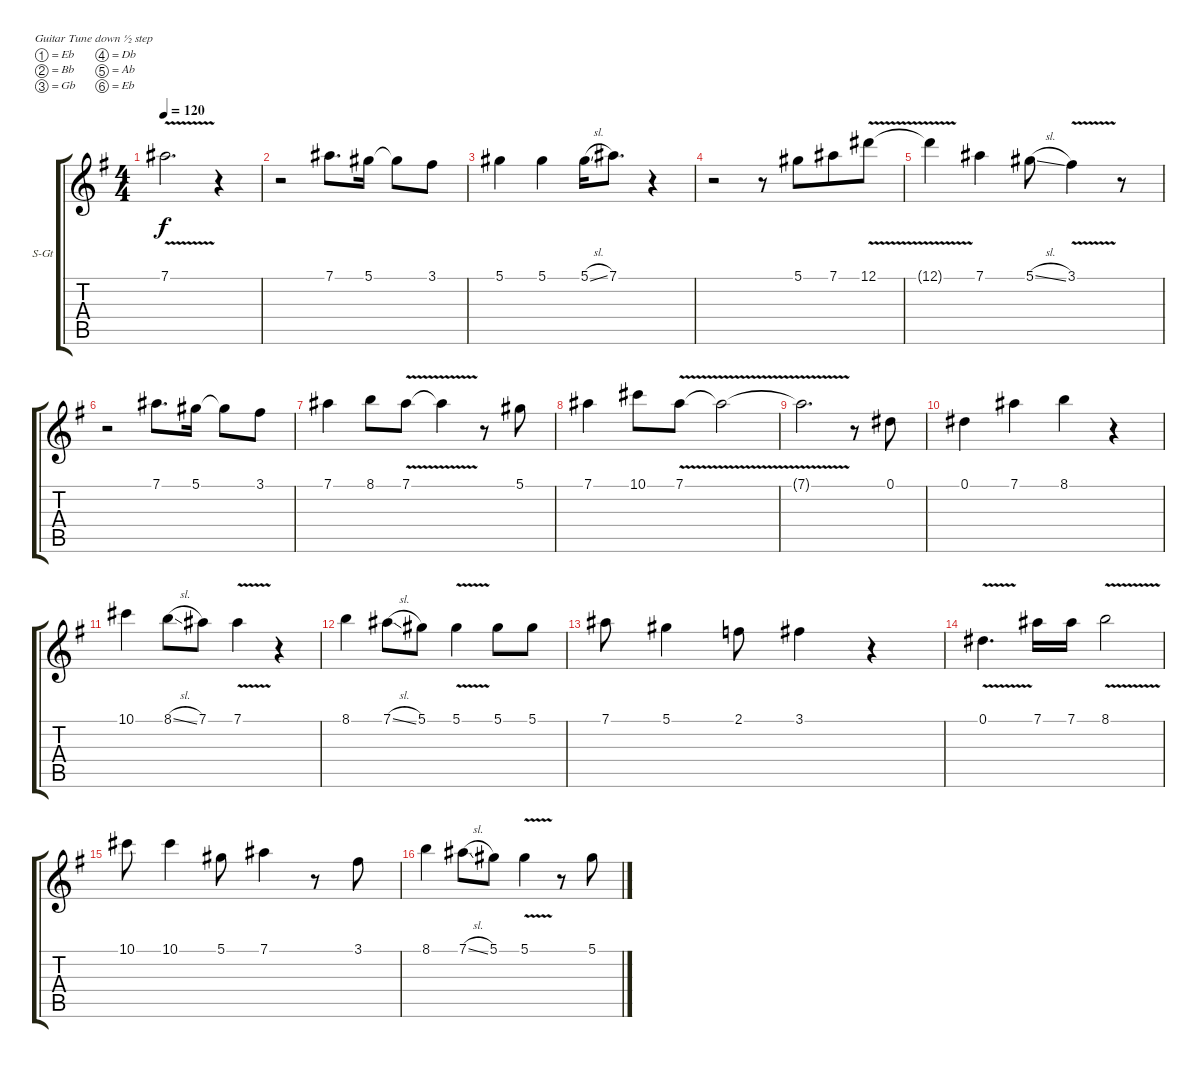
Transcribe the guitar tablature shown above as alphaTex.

\bracketExtendMode groupsimilarinstruments
\firstSystemTrackNameOrientation horizontal
\otherSystemsTrackNameOrientation horizontal
\track ("Lead Vocals - Doogie White" "S-Gt") {instrument flute}
\staff {score tabs}
\tuning (Eb4 Bb3 Gb3 Db3 Ab2 Eb2)
\displaytranspose 12
\ts (4 4)
\tempo 120
\clef g2
\ks eminor
7.1{v t}.2{d dy f} r.4 |
r.2 7.1.8{d} 5.1.16 5.1{t}.8 3.1.8 |
5.1.4 5.1.4 5.1{sl}.16 7.1.8{d} r.4 |
r.2 r.8 5.1.8{beam merge} 7.1.8 12.1{v}.8 |
12.1{v t}.4 7.1.4 5.1{sl}.8 3.1{v}.4 r.8 |
r.2 7.1.8{d} 5.1.16 5.1{t}.8 3.1.8 |
7.1.4 8.1.8 7.1{v}.8 7.1{v t}.4 r.8 5.1.8 |
7.1.4 10.1.8 7.1{v}.8 7.1{v t}.2 |
7.1{v t}.2{d} r.8 0.1.8 |
0.1.4 7.1.4 8.1.4 r.4 |
10.1.4 8.1{sl}.8 7.1.8 7.1{v}.4 r.4 |
8.1.4 7.1{sl}.8 5.1.8 5.1{v}.4 5.1.8 5.1.8 |
7.1.8 5.1.4 2.1.8 3.1.4 r.4 |
0.1{v}.4{d} 7.1.16 7.1.16 8.1{v}.2 |
10.1.8 10.1.4 5.1.8 7.1.4 r.8 3.1.8 |
8.1.4 7.1{sl}.8 5.1.8 5.1{v}.4 r.8 5.1.8
